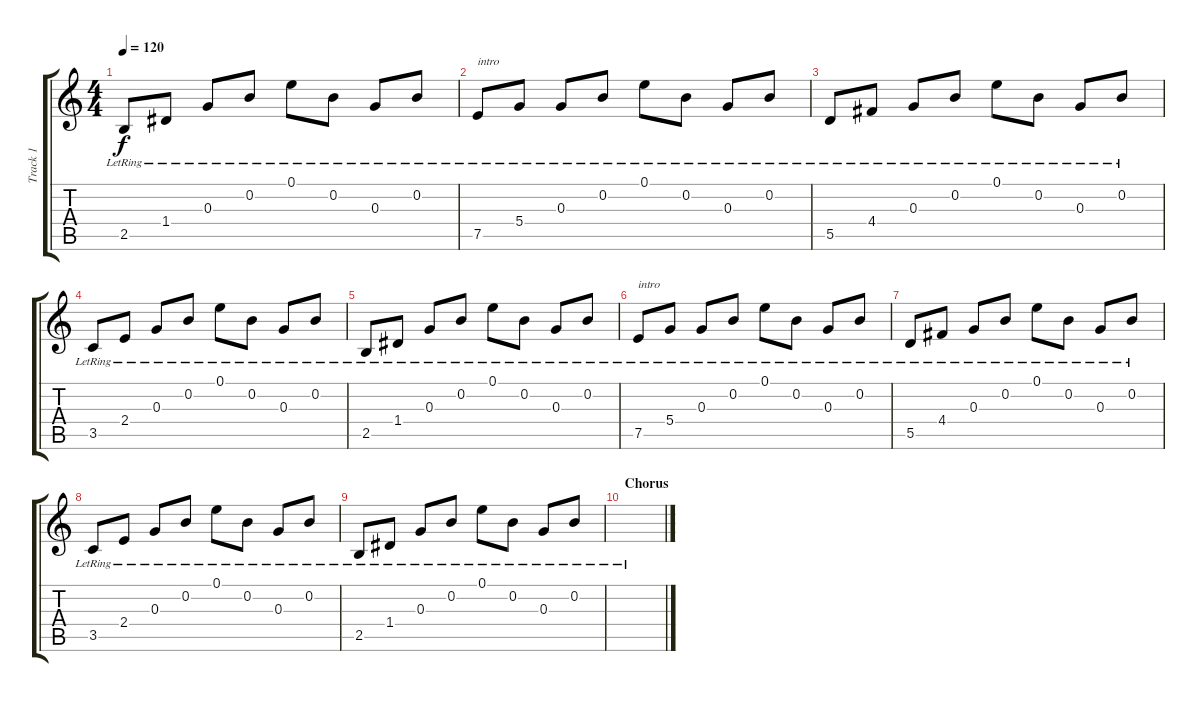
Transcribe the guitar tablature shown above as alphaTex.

\track ("Track 1" "Track 1") {instrument acousticguitarsteel}
\staff {score tabs}
\tuning (E4 B3 G3 D3 A2 E2) {hide}
\ts (4 4)
\tempo 120
\clef g2
\ks c
2.5{lr}.8{dy f} 1.4{lr}.8 0.3{lr}.8 0.2{lr}.8 0.1{lr}.8 0.2{lr}.8 0.3{lr}.8 0.2{lr}.8 |
7.5{lr}.8{txt "intro"} 5.4{lr}.8 0.3{lr}.8 0.2{lr}.8 0.1{lr}.8 0.2{lr}.8 0.3{lr}.8 0.2{lr}.8 |
5.5{lr}.8 4.4{lr}.8 0.3{lr}.8 0.2{lr}.8 0.1{lr}.8 0.2{lr}.8 0.3{lr}.8 0.2{lr}.8 |
3.5{lr}.8 2.4{lr}.8 0.3{lr}.8 0.2{lr}.8 0.1{lr}.8 0.2{lr}.8 0.3{lr}.8 0.2{lr}.8 |
2.5{lr}.8 1.4{lr}.8 0.3{lr}.8 0.2{lr}.8 0.1{lr}.8 0.2{lr}.8 0.3{lr}.8 0.2{lr}.8 |
7.5{lr}.8{txt "intro"} 5.4{lr}.8 0.3{lr}.8 0.2{lr}.8 0.1{lr}.8 0.2{lr}.8 0.3{lr}.8 0.2{lr}.8 |
5.5{lr}.8 4.4{lr}.8 0.3{lr}.8 0.2{lr}.8 0.1{lr}.8 0.2{lr}.8 0.3{lr}.8 0.2{lr}.8 |
3.5{lr}.8 2.4{lr}.8 0.3{lr}.8 0.2{lr}.8 0.1{lr}.8 0.2{lr}.8 0.3{lr}.8 0.2{lr}.8 |
2.5{lr}.8 1.4{lr}.8 0.3{lr}.8 0.2{lr}.8 0.1{lr}.8 0.2{lr}.8 0.3{lr}.8 0.2{lr}.8 |
\section ("" "Chorus")
